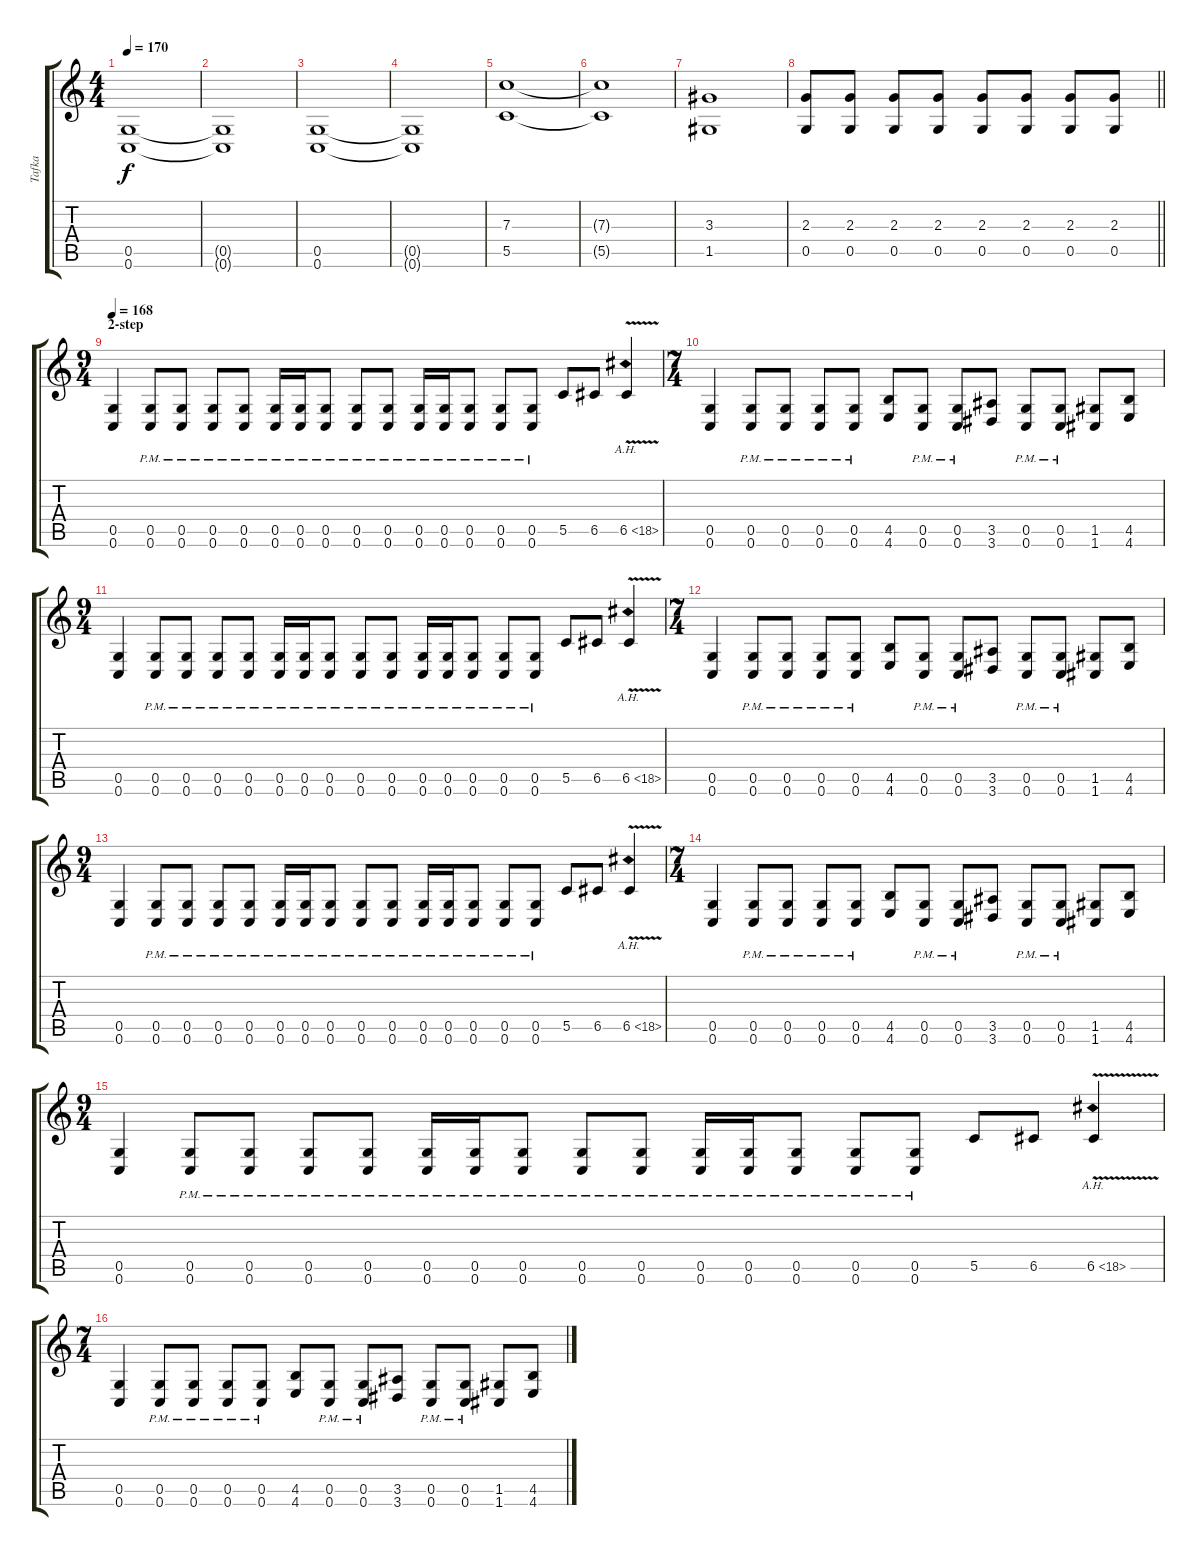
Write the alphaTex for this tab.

\track ("Tafka" "Tafka") {instrument distortionguitar}
\staff {score tabs}
\tuning (D4 A3 F3 C3 G2 C2) {hide}
\ts (4 4)
\tempo 170
\clef g2
\ks c
(0.5 0.6).1{dy f} |
(0.5{t} 0.6{t}).1 |
(0.5 0.6).1 |
(0.5{t} 0.6{t}).1 |
(7.3 5.5).1 |
(7.3{t} 5.5{t}).1 |
(3.3 1.5).1 |
\barLineRight lightlight
(2.3 0.5).8 (2.3 0.5).8 (2.3 0.5).8 (2.3 0.5).8 (2.3 0.5).8 (2.3 0.5).8 (2.3 0.5).8 (2.3 0.5).8 |
\ts (9 4)
\section ("" "2-step")
\tempo 168
(0.5 0.6).4 (0.5{pm} 0.6{pm}).8 (0.5{pm} 0.6{pm}).8 (0.5{pm} 0.6{pm}).8 (0.5{pm} 0.6{pm}).8 (0.5{pm} 0.6{pm}).16 (0.5{pm} 0.6{pm}).16 (0.5{pm} 0.6{pm}).8 (0.5{pm} 0.6{pm}).8 (0.5{pm} 0.6{pm}).8 (0.5{pm} 0.6{pm}).16 (0.5{pm} 0.6{pm}).16 (0.5{pm} 0.6{pm}).8 (0.5{pm} 0.6{pm}).8 (0.5{pm} 0.6{pm}).8 5.5.8 6.5.8 6.5{ah 12 v}.4 |
\ts (7 4)
(0.5 0.6).4 (0.5{pm} 0.6{pm}).8 (0.5{pm} 0.6{pm}).8 (0.5{pm} 0.6{pm}).8 (0.5{pm} 0.6{pm}).8 (4.5 4.6).8 (0.5{pm} 0.6{pm}).8 (0.5{pm} 0.6{pm}).8 (3.5 3.6).8 (0.5{pm} 0.6{pm}).8 (0.5{pm} 0.6{pm}).8 (1.5 1.6).8 (4.5 4.6).8 |
\ts (9 4)
(0.5 0.6).4 (0.5{pm} 0.6{pm}).8 (0.5{pm} 0.6{pm}).8 (0.5{pm} 0.6{pm}).8 (0.5{pm} 0.6{pm}).8 (0.5{pm} 0.6{pm}).16 (0.5{pm} 0.6{pm}).16 (0.5{pm} 0.6{pm}).8 (0.5{pm} 0.6{pm}).8 (0.5{pm} 0.6{pm}).8 (0.5{pm} 0.6{pm}).16 (0.5{pm} 0.6{pm}).16 (0.5{pm} 0.6{pm}).8 (0.5{pm} 0.6{pm}).8 (0.5{pm} 0.6{pm}).8 5.5.8 6.5.8 6.5{ah 12 v}.4 |
\ts (7 4)
(0.5 0.6).4 (0.5{pm} 0.6{pm}).8 (0.5{pm} 0.6{pm}).8 (0.5{pm} 0.6{pm}).8 (0.5{pm} 0.6{pm}).8 (4.5 4.6).8 (0.5{pm} 0.6{pm}).8 (0.5{pm} 0.6{pm}).8 (3.5 3.6).8 (0.5{pm} 0.6{pm}).8 (0.5{pm} 0.6{pm}).8 (1.5 1.6).8 (4.5 4.6).8 |
\ts (9 4)
(0.5 0.6).4 (0.5{pm} 0.6{pm}).8 (0.5{pm} 0.6{pm}).8 (0.5{pm} 0.6{pm}).8 (0.5{pm} 0.6{pm}).8 (0.5{pm} 0.6{pm}).16 (0.5{pm} 0.6{pm}).16 (0.5{pm} 0.6{pm}).8 (0.5{pm} 0.6{pm}).8 (0.5{pm} 0.6{pm}).8 (0.5{pm} 0.6{pm}).16 (0.5{pm} 0.6{pm}).16 (0.5{pm} 0.6{pm}).8 (0.5{pm} 0.6{pm}).8 (0.5{pm} 0.6{pm}).8 5.5.8 6.5.8 6.5{ah 12 v}.4 |
\ts (7 4)
(0.5 0.6).4 (0.5{pm} 0.6{pm}).8 (0.5{pm} 0.6{pm}).8 (0.5{pm} 0.6{pm}).8 (0.5{pm} 0.6{pm}).8 (4.5 4.6).8 (0.5{pm} 0.6{pm}).8 (0.5{pm} 0.6{pm}).8 (3.5 3.6).8 (0.5{pm} 0.6{pm}).8 (0.5{pm} 0.6{pm}).8 (1.5 1.6).8 (4.5 4.6).8 |
\ts (9 4)
(0.5 0.6).4 (0.5{pm} 0.6{pm}).8 (0.5{pm} 0.6{pm}).8 (0.5{pm} 0.6{pm}).8 (0.5{pm} 0.6{pm}).8 (0.5{pm} 0.6{pm}).16 (0.5{pm} 0.6{pm}).16 (0.5{pm} 0.6{pm}).8 (0.5{pm} 0.6{pm}).8 (0.5{pm} 0.6{pm}).8 (0.5{pm} 0.6{pm}).16 (0.5{pm} 0.6{pm}).16 (0.5{pm} 0.6{pm}).8 (0.5{pm} 0.6{pm}).8 (0.5{pm} 0.6{pm}).8 5.5.8 6.5.8 6.5{ah 12 v}.4 |
\ts (7 4)
(0.5 0.6).4 (0.5{pm} 0.6{pm}).8 (0.5{pm} 0.6{pm}).8 (0.5{pm} 0.6{pm}).8 (0.5{pm} 0.6{pm}).8 (4.5 4.6).8 (0.5{pm} 0.6{pm}).8 (0.5{pm} 0.6{pm}).8 (3.5 3.6).8 (0.5{pm} 0.6{pm}).8 (0.5{pm} 0.6{pm}).8 (1.5 1.6).8 (4.5 4.6).8
